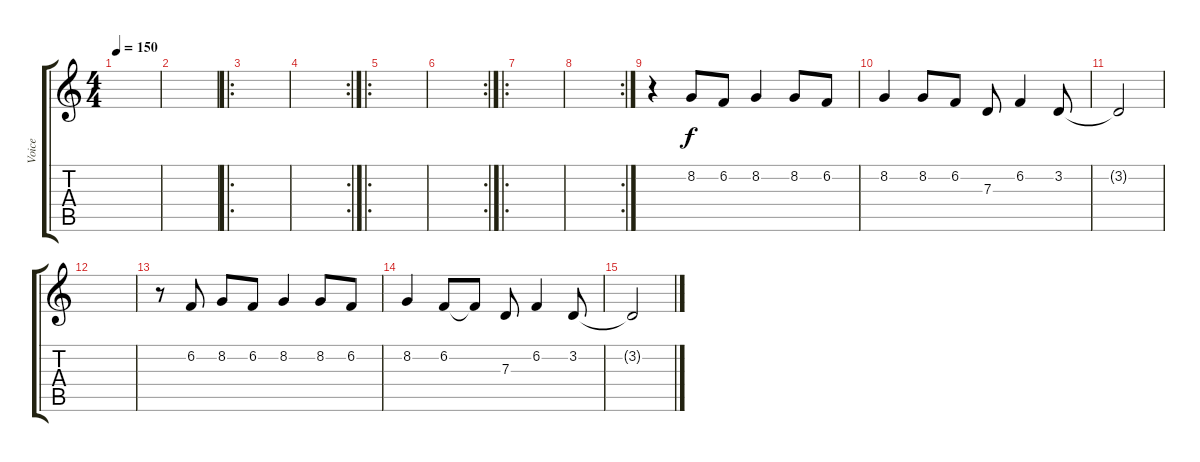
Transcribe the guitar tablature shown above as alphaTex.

\track ("Voice" "Voice") {instrument oboe}
\staff {score tabs}
\tuning (E4 B3 G3 D3 A2 E2) {hide}
\ts (4 4)
\tempo 150
\clef g2
\ks c
|
|
\ro
|
\rc 2
|
\ro
|
\rc 2
|
\ro
|
\rc 2
|
r.4{volume 16} 8.2.8 6.2.8 8.2.4 8.2.8 6.2.8 |
8.2.4 8.2.8 6.2.8 7.3.8 6.2.4 3.2.8 |
3.2{t}.2 |
|
r.8 6.2.8 8.2.8 6.2.8 8.2.4 8.2.8 6.2.8 |
8.2.4 6.2.8 6.2{t}.8 7.3.8 6.2.4 3.2.8 |
3.2{t}.2
